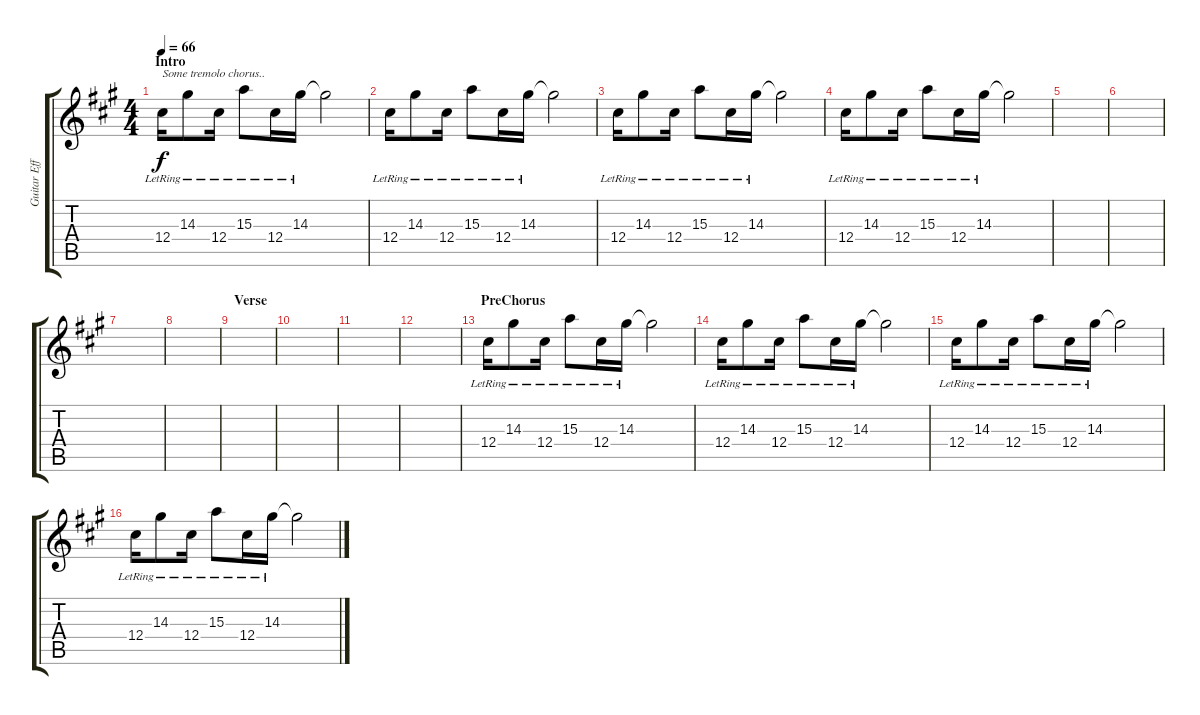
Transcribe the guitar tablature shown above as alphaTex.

\track ("Guitar Effects" "Guitar Eff") {instrument distortionguitar}
\staff {score tabs}
\tuning (Eb4 Bb3 Gb3 Db3 Ab2 Db2) {hide}
\ts (4 4)
\section ("" "Intro")
\tempo 66
\clef g2
\ks a
12.4{lr}.16{txt "Some tremolo chorus.." dy f instrument electricguitarjazz} 14.3{lr}.8 12.4{lr}.16 15.3{lr}.8 12.4{lr}.16 14.3{lr}.16 14.3{t}.2 |
12.4{lr}.16 14.3{lr}.8 12.4{lr}.16 15.3{lr}.8 12.4{lr}.16 14.3{lr}.16 14.3{t}.2 |
12.4{lr}.16 14.3{lr}.8 12.4{lr}.16 15.3{lr}.8 12.4{lr}.16 14.3{lr}.16 14.3{t}.2 |
12.4{lr}.16 14.3{lr}.8 12.4{lr}.16 15.3{lr}.8 12.4{lr}.16 14.3{lr}.16 14.3{t}.2 |
|
|
|
|
\section ("" "Verse")
|
|
|
|
\section ("" "PreChorus")
12.4{lr}.16{instrument electricguitarjazz} 14.3{lr}.8 12.4{lr}.16 15.3{lr}.8 12.4{lr}.16 14.3{lr}.16 14.3{t}.2 |
12.4{lr}.16 14.3{lr}.8 12.4{lr}.16 15.3{lr}.8 12.4{lr}.16 14.3{lr}.16 14.3{t}.2 |
12.4{lr}.16 14.3{lr}.8 12.4{lr}.16 15.3{lr}.8 12.4{lr}.16 14.3{lr}.16 14.3{t}.2 |
12.4{lr}.16 14.3{lr}.8 12.4{lr}.16 15.3{lr}.8 12.4{lr}.16 14.3{lr}.16 14.3{t}.2
